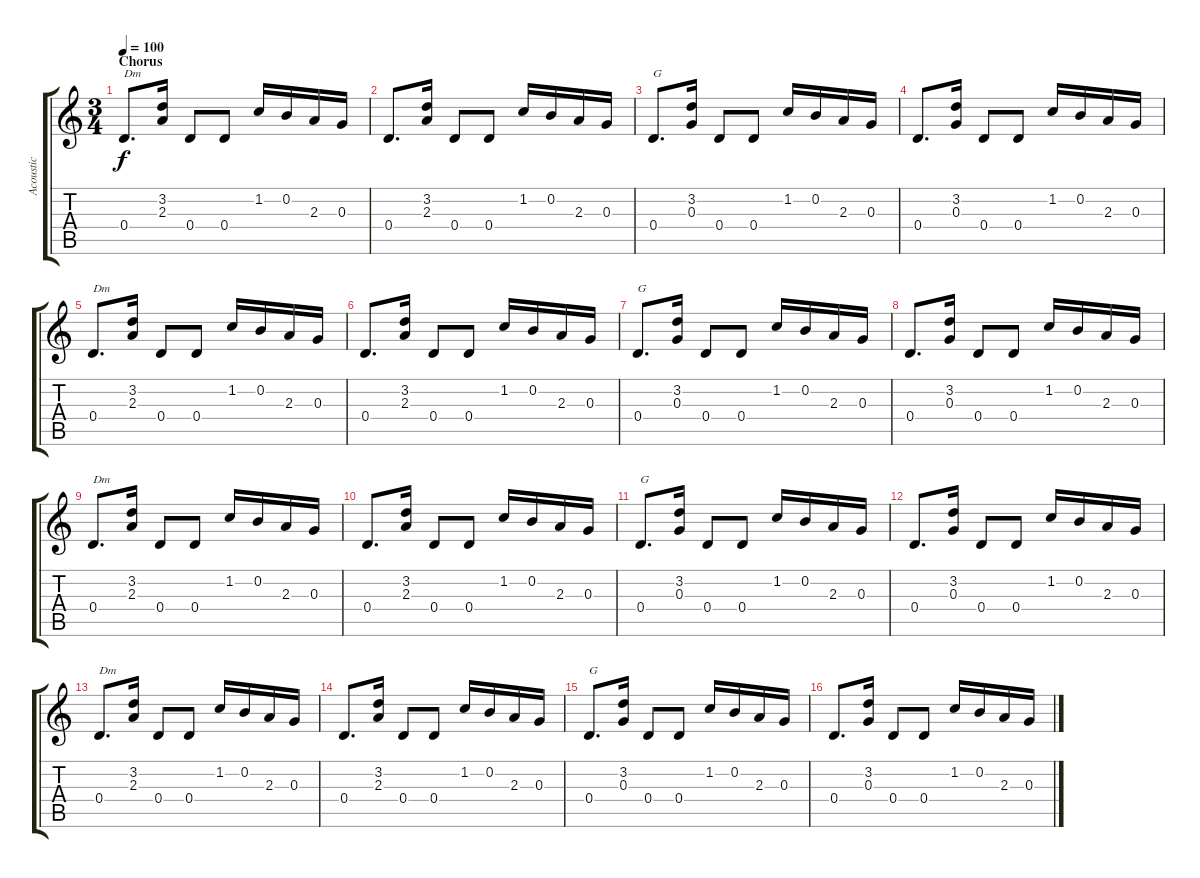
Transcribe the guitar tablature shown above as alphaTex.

\track ("Acoustic" "Acoustic") {instrument acousticguitarsteel}
\staff {score tabs}
\tuning (E4 B3 G3 D3 A2 E2) {hide}
\ts (3 4)
\section ("" "Chorus")
\tempo 100
\clef g2
\ks c
0.4.8{d txt "Dm" dy f} (3.2 2.3).16 0.4.8 0.4.8 1.2.16 0.2.16 2.3.16 0.3.16 |
0.4.8{d} (3.2 2.3).16 0.4.8 0.4.8 1.2.16 0.2.16 2.3.16 0.3.16 |
0.4.8{d txt "G"} (3.2 0.3).16 0.4.8 0.4.8 1.2.16 0.2.16 2.3.16 0.3.16 |
0.4.8{d} (3.2 0.3).16 0.4.8 0.4.8 1.2.16 0.2.16 2.3.16 0.3.16 |
0.4.8{d txt "Dm"} (3.2 2.3).16 0.4.8 0.4.8 1.2.16 0.2.16 2.3.16 0.3.16 |
0.4.8{d} (3.2 2.3).16 0.4.8 0.4.8 1.2.16 0.2.16 2.3.16 0.3.16 |
0.4.8{d txt "G"} (3.2 0.3).16 0.4.8 0.4.8 1.2.16 0.2.16 2.3.16 0.3.16 |
0.4.8{d} (3.2 0.3).16 0.4.8 0.4.8 1.2.16 0.2.16 2.3.16 0.3.16 |
0.4.8{d txt "Dm"} (3.2 2.3).16 0.4.8 0.4.8 1.2.16 0.2.16 2.3.16 0.3.16 |
0.4.8{d} (3.2 2.3).16 0.4.8 0.4.8 1.2.16 0.2.16 2.3.16 0.3.16 |
0.4.8{d txt "G"} (3.2 0.3).16 0.4.8 0.4.8 1.2.16 0.2.16 2.3.16 0.3.16 |
0.4.8{d} (3.2 0.3).16 0.4.8 0.4.8 1.2.16 0.2.16 2.3.16 0.3.16 |
0.4.8{d txt "Dm"} (3.2 2.3).16 0.4.8 0.4.8 1.2.16 0.2.16 2.3.16 0.3.16 |
0.4.8{d} (3.2 2.3).16 0.4.8 0.4.8 1.2.16 0.2.16 2.3.16 0.3.16 |
0.4.8{d txt "G"} (3.2 0.3).16 0.4.8 0.4.8 1.2.16 0.2.16 2.3.16 0.3.16 |
0.4.8{d} (3.2 0.3).16 0.4.8 0.4.8 1.2.16 0.2.16 2.3.16 0.3.16
